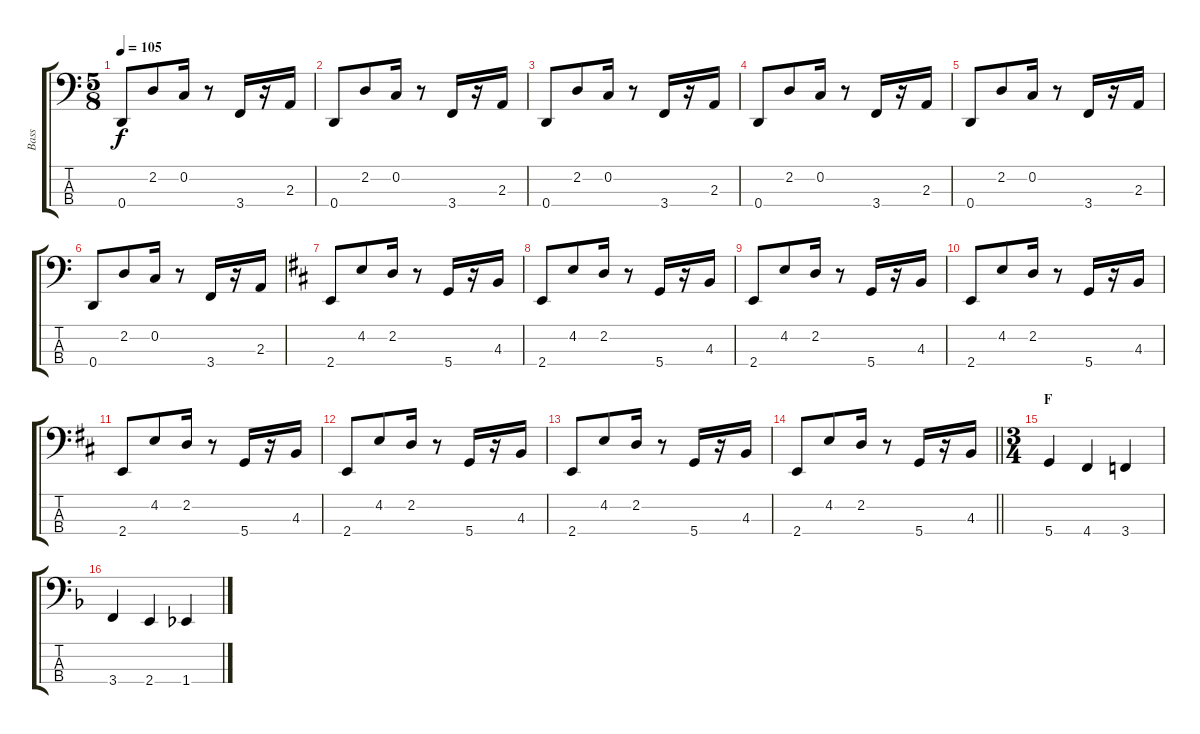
\track ("Bass" "Bass") {instrument electricbassfinger}
\staff {score tabs}
\tuning (F2 C2 G1 D1) {hide}
\ts (5 8)
\tempo 105
\clef f4
\ks aminor
0.4.8{dy f} 2.2.8 0.2.16 r.8 3.4.16 r.16 2.3.16 |
0.4.8 2.2.8 0.2.16 r.8 3.4.16 r.16 2.3.16 |
0.4.8 2.2.8 0.2.16 r.8 3.4.16 r.16 2.3.16 |
0.4.8 2.2.8 0.2.16 r.8 3.4.16 r.16 2.3.16 |
0.4.8 2.2.8 0.2.16 r.8 3.4.16 r.16 2.3.16 |
0.4.8 2.2.8 0.2.16 r.8 3.4.16 r.16 2.3.16 |
\ks bminor
2.4.8 4.2.8 2.2.16 r.8 5.4.16 r.16 4.3.16 |
2.4.8 4.2.8 2.2.16 r.8 5.4.16 r.16 4.3.16 |
2.4.8 4.2.8 2.2.16 r.8 5.4.16 r.16 4.3.16 |
2.4.8 4.2.8 2.2.16 r.8 5.4.16 r.16 4.3.16 |
2.4.8 4.2.8 2.2.16 r.8 5.4.16 r.16 4.3.16 |
2.4.8 4.2.8 2.2.16 r.8 5.4.16 r.16 4.3.16 |
2.4.8 4.2.8 2.2.16 r.8 5.4.16 r.16 4.3.16 |
\barLineRight lightlight
2.4.8 4.2.8 2.2.16 r.8 5.4.16 r.16 4.3.16 |
\ts (3 4)
\section ("" "F")
\ks d
5.4.4 4.4.4 3.4.4 |
\ks dminor
3.4.4 2.4.4 1.4.4
